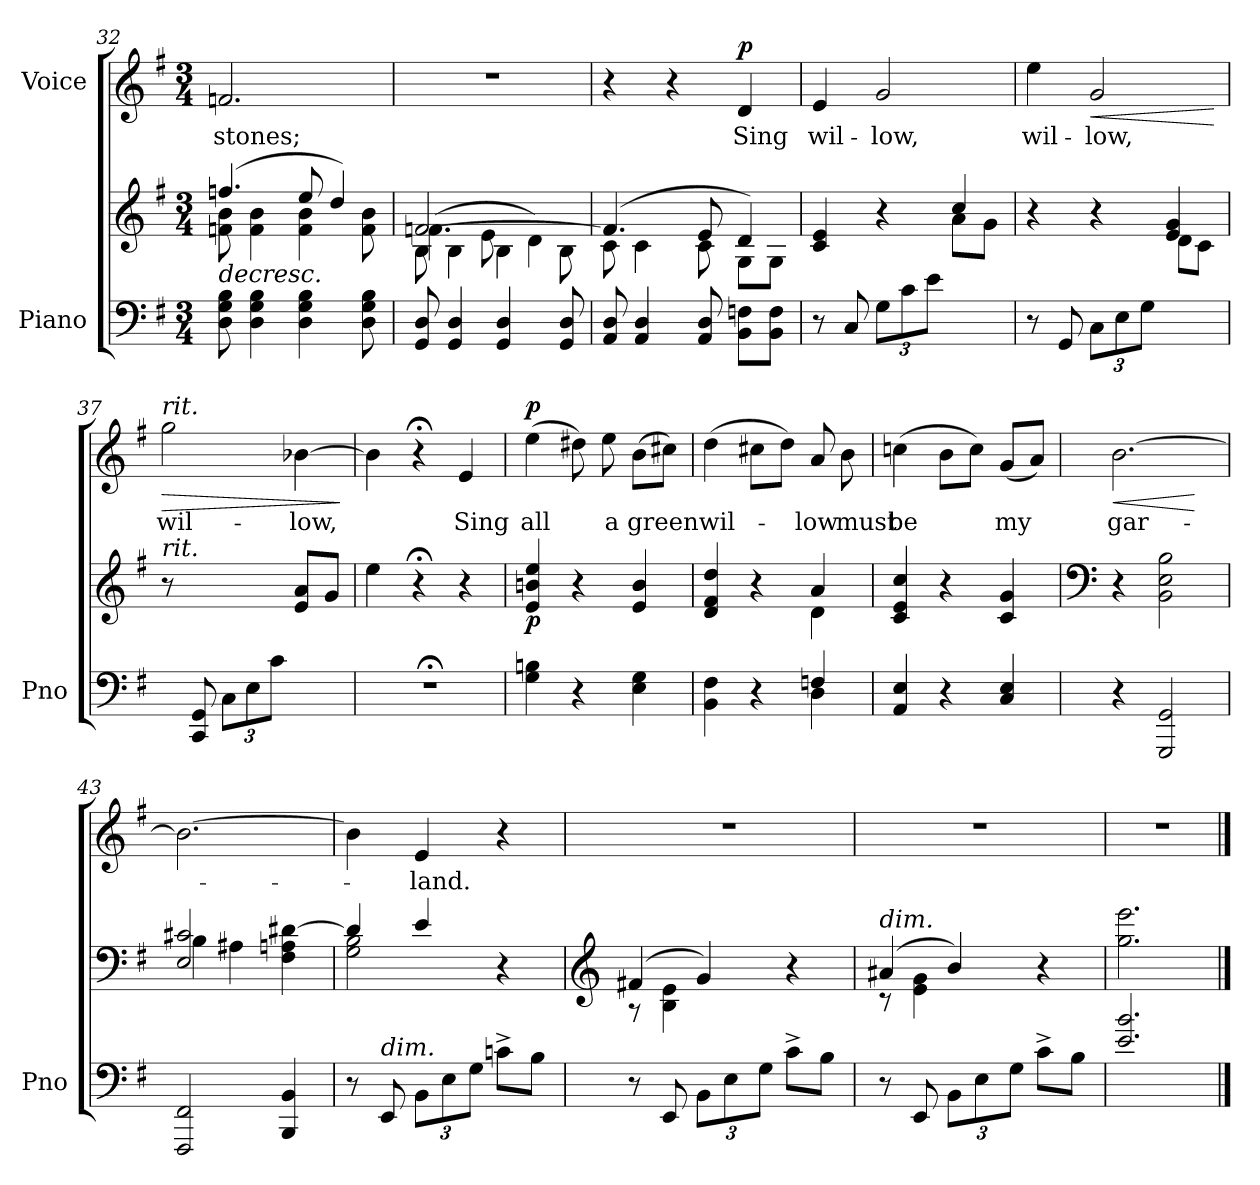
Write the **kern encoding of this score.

**kern	**kern	**dynam	**kern	**text	**dynam
*part2	*part2	*part2	*part1	*part1	*part1
*staff3	*staff2	*staff2/3	*staff1	*staff1	*staff1
*I"Piano	*	*	*I"Voice	*	*
*I'Pno	*	*	*	*	*
*clefF4	*clefG2	*	*clefG2	*	*
*k[f#]	*k[f#]	*	*k[f#]	*	*
*M3/4	*M3/4	*	*M3/4	*	*
=32	=32	=32	=32	=32	=32
!	!	!LO:HP:b	!	!	!
*	*^	*	*	*	*
8D\ 8G\ 8B\	(4.ffn/	8fn\ 8b\	>	2.fn/	stones;	.
4D\ 4G\ 4B\	.	4f\ 4b\	.	.	.	.
4D\ 4G\ 4B\	8ee/	4f\ 4b\	.	.	.	.
.	4dd/)	.	.	.	.	.
8D\ 8G\ 8B\	.	8f\ 8b\	.	.	.	.
=33	=33	=33	=33	=33	=33	=33
*	*	*^	*	*	*	*
8GG/ 8D/	[2.fn/	8B\	(>4.f\	.	2.r	.	.
4GG/ 4D/	.	4B\	.	.	.	.	.
4GG/ 4D/	.	4B\	8e\	.	.	.	.
.	.	.	4d\)	.	.	.	.
8GG/ 8D/	.	8B\	.	.	.	.	.
*	*	*v	*v	*	*	*	*
=34	=34	=34	=34	=34	=34	=34
8AA/ 8D/	(4.f/]	8c\	.	4r	.	.
4AA/ 4D/	.	4c\	.	.	.	.
.	.	.	.	4r	.	.
8AA/ 8D/	8e/	8c\	.	.	.	.
!	!	!	!	!	!	!LO:DY:a
8BB\ 8Fn\L	4d/)	8G\L	.	4d/	Sing	p
8BB\ 8F\J	.	8G\J	.	.	.	.
=35	=35	=35	=35	=35	=35	=35
8r	4c/ 4e/	2ryy	.	4e/	wil-	.
(<8C/	.	.	.	.	.	.
12G\L	4r	.	.	2g/	-low,	.
12c\	.	.	.	.	.	.
12e\J	.	.	.	.	.	.
4ryy	4cc/	8a\L	.	.	.	.
.	.	8g\J)	.	.	.	.
=36	=36	=36	=36	=36	=36	=36
8r	4r	2ryy	.	4ee\	wil-	.
(<8GG/	.	.	.	.	.	.
!	!	!	!	!	!	!LO:HP:b
12C\L	4r	.	.	2g/	-low,	<
12E\	.	.	.	.	.	.
12G\J	.	.	.	.	.	.
4ryy	4e/ 4g/	8d\L	.	.	.	.
.	.	8c\J)	.	.	.	.
*	*v	*v	*	*	*	*
.	.	.	.	.	[
=37	=37	=37	=37	=37	=37
*^	*	*	*	*	*
!	!	!	!	!LO:TX:a:i:t=rit.	!	!
!	!	!LO:TX:i:t=rit.	!	!	!	!
!	!	!	!	!	!	!LO:HP:b
8ryy	2.ryy	8r	.	2gg\	wil-	>
(>8CC/ 8GG/	.	4.ryy	.	.	.	.
12C\L	.	.	.	.	.	.
12E\	.	.	.	.	.	.
12c\J	.	.	.	.	.	.
4ryy	.	8e/ 8a/L	.	[4b-X\	-low,	.
.	.	8g/J	.	.	.	.
*v	*v	*	*	*	*	*
.	.	.	.	.	]
=38	=38	=38	=38	=38	=38
2.r;<	4ee\)	.	4b-\]	.	.
.	4r;<	.	4r;<	.	.
.	4r	.	4e/	Sing	.
=39	=39	=39	=39	=39	=39
!	!	!LO:DY:b	!	!	!LO:DY:a
4G\ 4Bn\	4e/ 4bn/ 4ee/	p	(4ee\	all	p
4r	4r	.	8dd#X\)	.	.
.	.	.	8ee\	a	.
4E\ 4G\	4e/ 4b/	.	(8b\L	green	.
.	.	.	8cc#X\J)	.	.
=40	=40	=40	=40	=40	=40
*^	*^	*	*	*	*
4BB\ 4F#\	2ryy	4d/ 4f#/ 4dd/	2ryy	.	(4dd\	wil-	.
4r	.	4r	.	.	8cc#X\L	.	.
.	.	.	.	.	8dd\J)	.	.
4Fn/	4D\	4a/	4d\	.	8a/	-low	.
.	.	.	.	.	8b\	must	.
*v	*v	*	*	*	*	*	*
*	*v	*v	*	*	*	*
=41	=41	=41	=41	=41	=41
4AA/ 4E/	4c/ 4e/ 4cc/	.	(4ccn\	be	.
4r	4r	.	8b\L	.	.
.	.	.	8cc\J)	.	.
4C/ 4E/	4c/ 4g/	.	(8g/L	my	.
.	.	.	8a/J)	.	.
=42	=42	=42	=42	=42	=42
*	*clefF4	*	*	*	*
!	!	!	!	!	!LO:HP:b
4r	4r	.	[2.b\	gar-	<
2GGG/ 2GG/	2BB\ 2E\ 2B\	.	.	.	.
.	.	]	.	.	[
=43	=43	=43	=43	=43	=43
*	*^	*	*	*	*
2FFF#/ 2FF#/	2E/ 2c#X/	4B\	.	2.b\_	.	.
.	.	4A#X\	.	.	.	.
4BBB/ 4BB/	4F#\ 4An\ [>4d#X\	4ryy	.	.	.	.
=44	=44	=44	=44	=44	=44	=44
8r	4d#/]	2G\ 2B\	.	4b\]	.	.
!LO:TX:a:i:t=dim.	!	!	!	!	!	!
8EE/	.	.	.	.	.	.
12BB\L	4e/	.	.	4e/	-land.	.
12E\	.	.	.	.	.	.
12G\J	.	.	.	.	.	.
8cn^>\L	4r	4ryy	.	4r	.	.
8B\J	.	.	.	.	.	.
=45	=45	=45	=45	=45	=45	=45
*	*clefG2	*	*	*	*	*
8r	(4f#X/	8r	.	2.r	.	.
8EE/	.	4B\ 4e\	.	.	.	.
12BB\L	4g/)	.	.	.	.	.
12E\	.	.	.	.	.	.
.	.	4.ryy	.	.	.	.
12G\J	.	.	.	.	.	.
8c^>\L	4r	.	.	.	.	.
8B\J	.	.	.	.	.	.
=46	=46	=46	=46	=46	=46	=46
!	!LO:TX:a:i:t=dim.	!	!	!	!	!
8r	(4a#X/	8r	.	2.r	.	.
8EE/	.	4e\ 4g\	.	.	.	.
12BB\L	4b/)	.	.	.	.	.
12E\	.	.	.	.	.	.
.	.	4.ryy	.	.	.	.
12G\J	.	.	.	.	.	.
8c^\L	4r	.	.	.	.	.
8B\J	.	.	.	.	.	.
*	*v	*v	*	*	*	*
=47	=47	=47	=47	=47	=47
2.e/ 2.b/	2.gg\ 2.eee\	.	2.r	.	.
==	==	==	==	==	==
*-	*-	*-	*-	*-	*-
